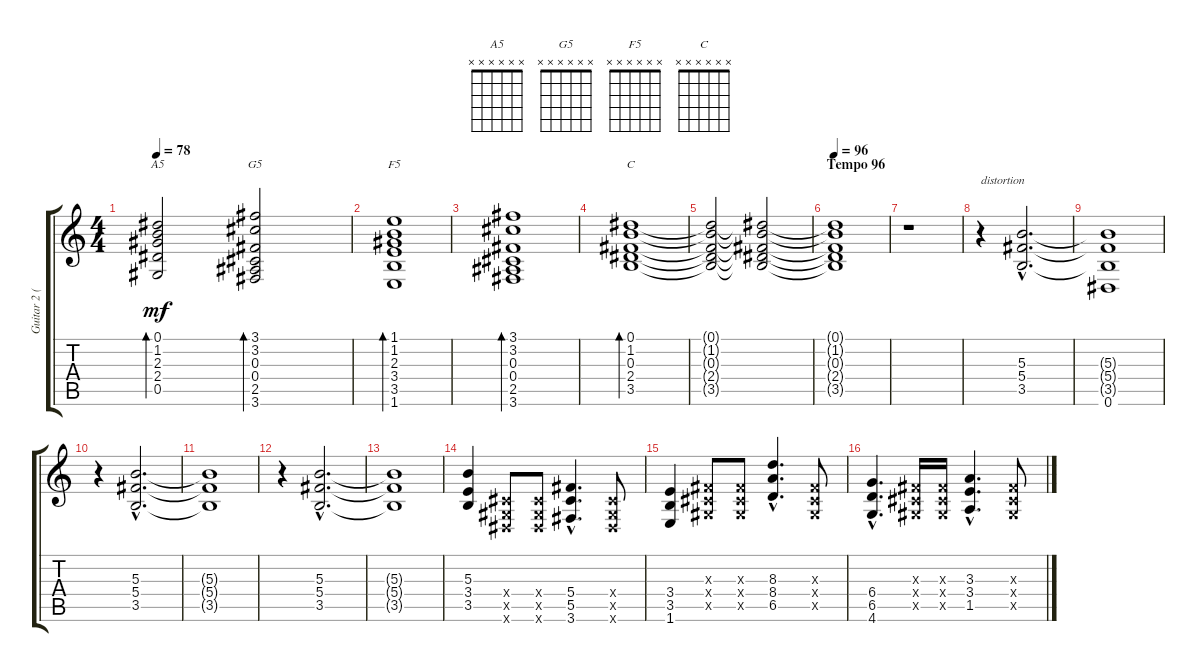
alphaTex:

\track ("Guitar 2 (Slash)" "Guitar 2 (") {instrument electricguitarjazz}
\staff {score tabs}
\tuning (Eb4 Bb3 Gb3 Db3 Ab2 Eb2) {hide}
\chord ("A5" x x x x x x)
\chord ("G5" x x x x x x)
\chord ("F5" x x x x x x)
\chord ("C" x x x x x x)
\ts (4 4)
\tempo 78
\clef g2
\ks c
(0.1 1.2 2.3 2.4 0.5).2{bd 60 ch "A5" dy mf} (3.1 3.2 0.3 0.4 2.5 3.6).2{bd 60 ch "G5"} |
(1.1 1.2 2.3 3.4 3.5 1.6).1{bd 60 ch "F5"} |
(3.1 3.2 0.3 0.4 2.5 3.6).1{bd 60} |
(0.1 1.2 0.3 2.4 3.5).1{bd 60 ch "C"} |
(0.1{t} 1.2{t} 0.3{t} 2.4{t} 3.5{t}).2 (0.1{t} 1.2{t} 0.3{t} 2.4{t} 3.5{t}).2 |
\section ("" "Tempo 96")
\tempo 96
(0.1{t} 1.2{t} 0.3{t} 2.4{t} 3.5{t}).1 |
r.1 |
r.4{txt "distortion" volume 11 instrument overdrivenguitar} (5.3{hac} 5.4{hac} 3.5{hac}).2{d} |
(5.3{t} 5.4{t} 3.5{t} 0.6).1 |
r.4 (5.3{hac} 5.4{hac} 3.5{hac}).2{d} |
(5.3{t} 5.4{t} 3.5{t}).1 |
r.4 (5.3{hac} 5.4{hac} 3.5{hac}).2{d} |
(5.3{t} 5.4{t} 3.5{t}).1 |
(5.3 3.4 3.5).4 (0.4{x} 0.5{x} 0.6{x}).8 (0.4{x} 0.5{x} 0.6{x}).8 (5.4{hac} 5.5{hac} 3.6{hac}).4{d} (0.4{x} 0.5{x} 0.6{x}).8 |
(3.4 3.5 1.6).4 (0.3{x} 0.4{x} 0.5{x}).8 (0.3{x} 0.4{x} 0.5{x}).8 (8.3{hac} 8.4{hac} 6.5{hac}).4{d} (0.3{x} 0.4{x} 0.5{x}).8 |
(6.4{hac} 6.5{hac} 4.6{hac}).4{d} (0.3{x} 0.4{x} 0.5{x}).16 (0.3{x} 0.4{x} 0.5{x}).16 (3.3{hac} 3.4{hac} 1.5{hac}).4{d} (0.3{x} 0.4{x} 0.5{x}).8
